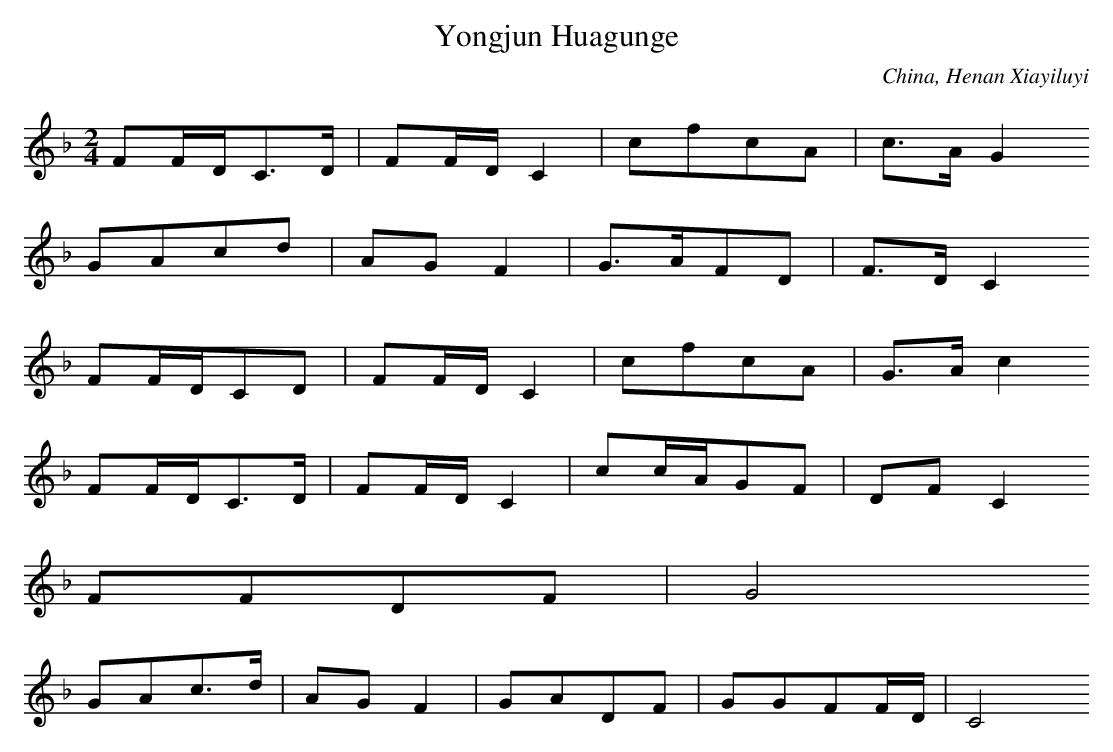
X:1
T: Yongjun Huagunge
O: China, Henan Xiayiluyi
M: 2/4
L: 1/16
K: F
F2FDC3D | F2FDC4 | c2f2c2A2 | c3AG4
G2A2c2d2 | A2G2F4 | G3AF2D2 | F3DC4
F2FDC2D2 | F2FDC4 | c2f2c2A2 | G3Ac4
F2FDC3D | F2FDC4 | c2cAG2F2 | D2F2C4
F2F2D2F2 | G8
G2A2c3d | A2G2F4 | G2A2D2F2 | G2G2F2FD | C8
